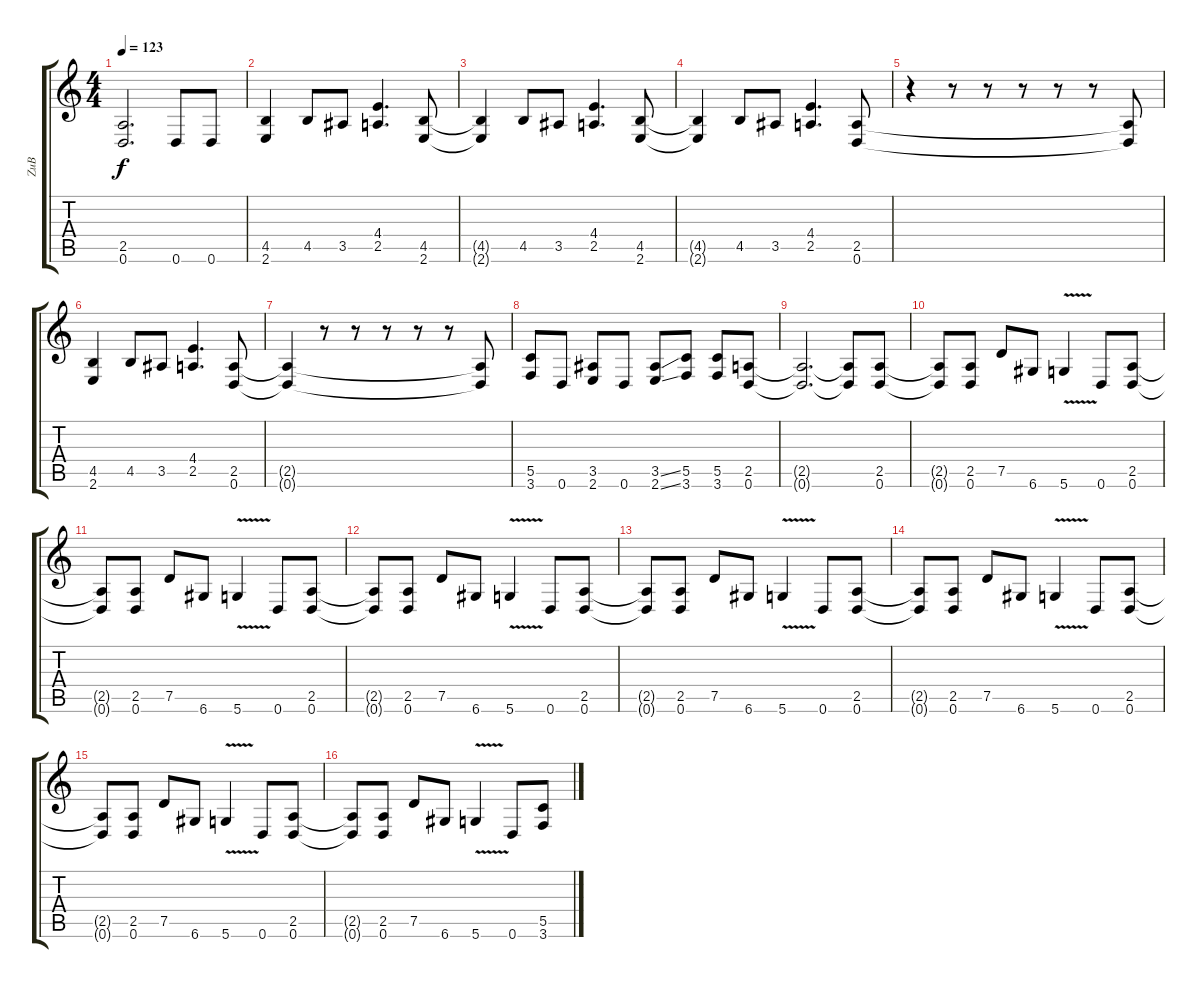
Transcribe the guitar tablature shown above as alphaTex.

\track ("ZuB" "ZuB") {instrument distortionguitar}
\staff {score tabs}
\tuning (D4 A3 F3 C3 G2 D2) {hide}
\ts (4 4)
\tempo 123
\clef g2
\ks c
(2.5{t} 0.6{t}).2{d dy f} 0.6.8 0.6.8 |
(4.5 2.6).4 4.5.8 3.5.8 (4.4 2.5).4{d} (4.5 2.6).8 |
(4.5{t} 2.6{t}).4 4.5.8 3.5.8 (4.4 2.5).4{d} (4.5 2.6).8 |
(4.5{t} 2.6{t}).4 4.5.8 3.5.8 (4.4 2.5).4{d} (2.5 0.6).8 |
r.4 r.8 r.8 r.8 r.8 r.8 (2.5{t} 0.6{t}).8 |
(4.5 2.6).4 4.5.8 3.5.8 (4.4 2.5).4{d} (2.5 0.6).8 |
(2.5{t} 0.6{t}).4 r.8 r.8 r.8 r.8 r.8 (2.5{t} 0.6{t}).8 |
(5.5 3.6).8 0.6.8 (3.5 2.6).8 0.6.8 (3.5{ss} 2.6{ss}).8 (5.5 3.6).8 (5.5 3.6).8 (2.5 0.6).8 |
(2.5{t} 0.6{t}).2{d} (2.5{t} 0.6{t}).8 (2.5 0.6).8 |
(2.5{t} 0.6{t}).8 (2.5 0.6).8 7.5.8 6.6.8 5.6{v}.4 0.6.8 (2.5 0.6).8 |
(2.5{t} 0.6{t}).8 (2.5 0.6).8 7.5.8 6.6.8 5.6{v}.4 0.6.8 (2.5 0.6).8 |
(2.5{t} 0.6{t}).8 (2.5 0.6).8 7.5.8 6.6.8 5.6{v}.4 0.6.8 (2.5 0.6).8 |
(2.5{t} 0.6{t}).8 (2.5 0.6).8 7.5.8 6.6.8 5.6{v}.4 0.6.8 (2.5 0.6).8 |
(2.5{t} 0.6{t}).8 (2.5 0.6).8 7.5.8 6.6.8 5.6{v}.4 0.6.8 (2.5 0.6).8 |
(2.5{t} 0.6{t}).8 (2.5 0.6).8 7.5.8 6.6.8 5.6{v}.4 0.6.8 (2.5 0.6).8 |
(2.5{t} 0.6{t}).8 (2.5 0.6).8 7.5.8 6.6.8 5.6{v}.4 0.6.8 (5.5 3.6).8
